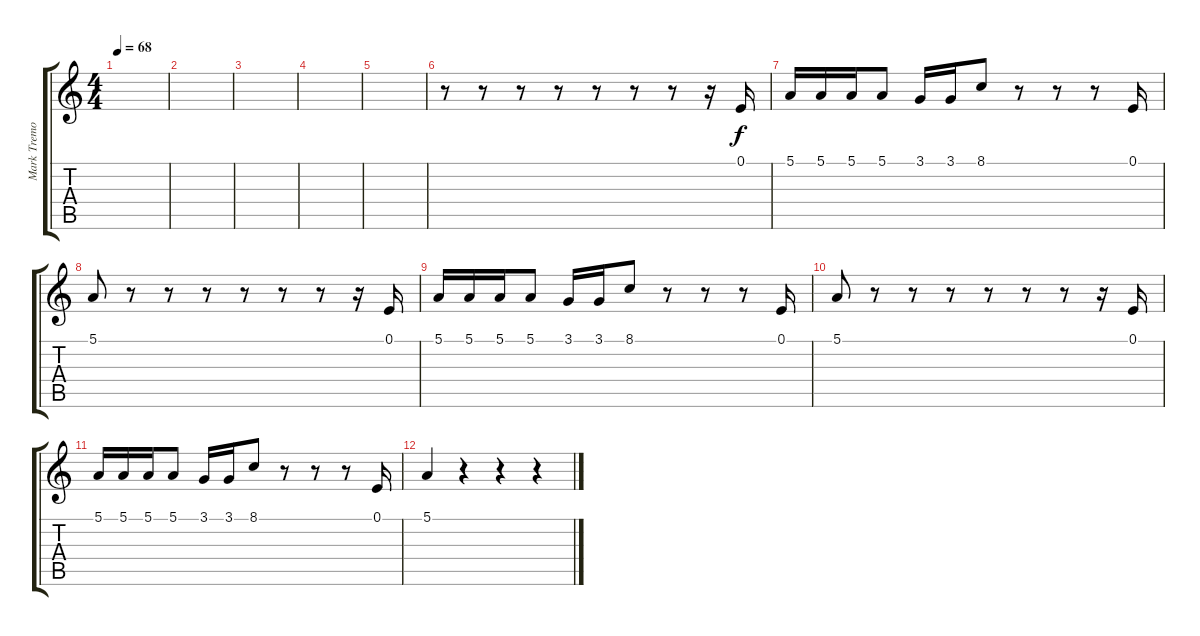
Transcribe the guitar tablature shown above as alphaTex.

\track ("Mark Tremonti - Voice" "Mark Tremo") {instrument tenorsax}
\staff {score tabs}
\tuning (E4 B3 G3 D3 A2 E2) {hide}
\ts (4 4)
\tempo 68
\clef g2
\ks c
|
|
|
|
|
r.8 r.8 r.8 r.8 r.8 r.8 r.8 r.16 0.1.16 |
5.1.16 5.1.16 5.1.16 5.1.8 3.1.16 3.1.16 8.1.8 r.8 r.8 r.8 0.1.16 |
5.1.8 r.8 r.8 r.8 r.8 r.8 r.8 r.16 0.1.16 |
5.1.16 5.1.16 5.1.16 5.1.8 3.1.16 3.1.16 8.1.8 r.8 r.8 r.8 0.1.16 |
5.1.8 r.8 r.8 r.8 r.8 r.8 r.8 r.16 0.1.16 |
5.1.16 5.1.16 5.1.16 5.1.8 3.1.16 3.1.16 8.1.8 r.8 r.8 r.8 0.1.16 |
5.1.4 r.4 r.4 r.4
